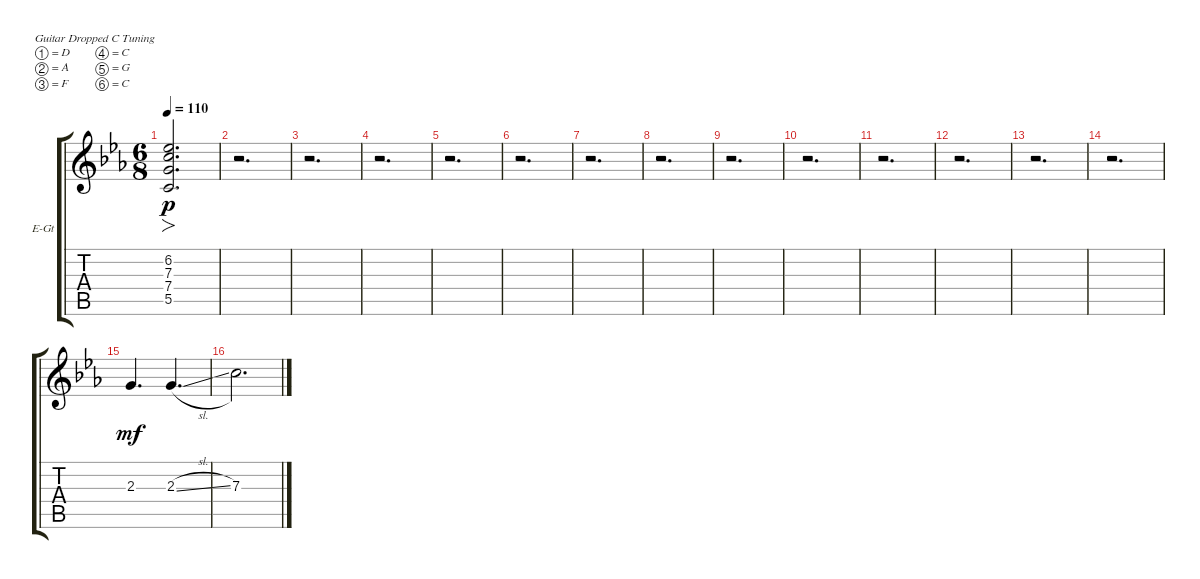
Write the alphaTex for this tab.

\bracketExtendMode groupsimilarinstruments
\firstSystemTrackNameOrientation horizontal
\otherSystemsTrackNameOrientation horizontal
\track ("Lead Overdub" "E-Gt") {instrument overdrivenguitar}
\staff {score tabs}
\tuning (D4 A3 F3 C3 G2 C2)
\ts (6 8)
\tempo 110
\clef g2
\ks cminor
(6.2{t} 7.3{t} 7.4{t} 5.5{t}).2{fo d dy p} |
r.2{d} |
r.2{d} |
r.2{d} |
r.2{d} |
r.2{d} |
r.2{d} |
r.2{d} |
r.2{d} |
r.2{d} |
r.2{d} |
r.2{d} |
r.2{d} |
r.2{d} |
2.3.4{d dy mf} 2.3{sl}.4{d} |
7.3.2{d}
